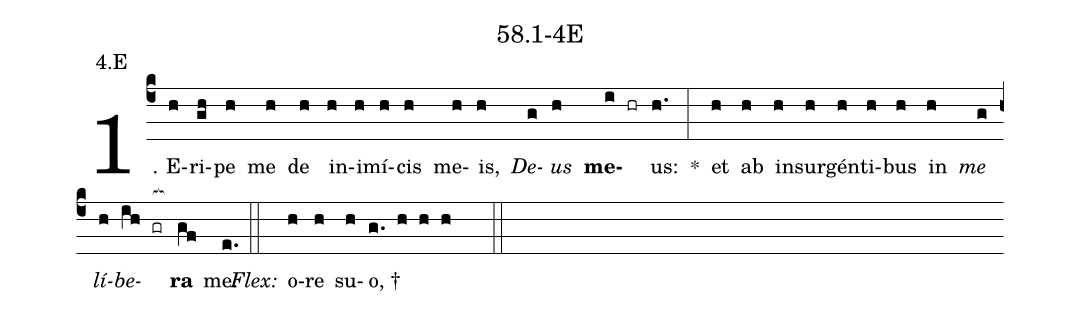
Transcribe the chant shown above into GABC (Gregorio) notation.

name: 58.1-4E;
annotation: 4.E;
%%
(c4)1. E(h)ri(gh)pe(h) me(h) de(h) in(h)i(h)mí(h)cis(h) me(h)is,(h) <i>De</i>(g)<i>us</i>(h) <b>me</b>(i hr)us:(h.) *(:) et(h) ab(h) in(h)sur(h)gén(h)ti(h)bus(h) in(h) <i>me</i>(g) <i>lí</i>(h)<i>be</i>(ih gr[ocb:1{])<b>ra</b>(gf[ocb:0}]) me.(e.) (::)
<i>Flex:</i>()  o(h)re(h) su(h)o, †(g. h h h  ::)
